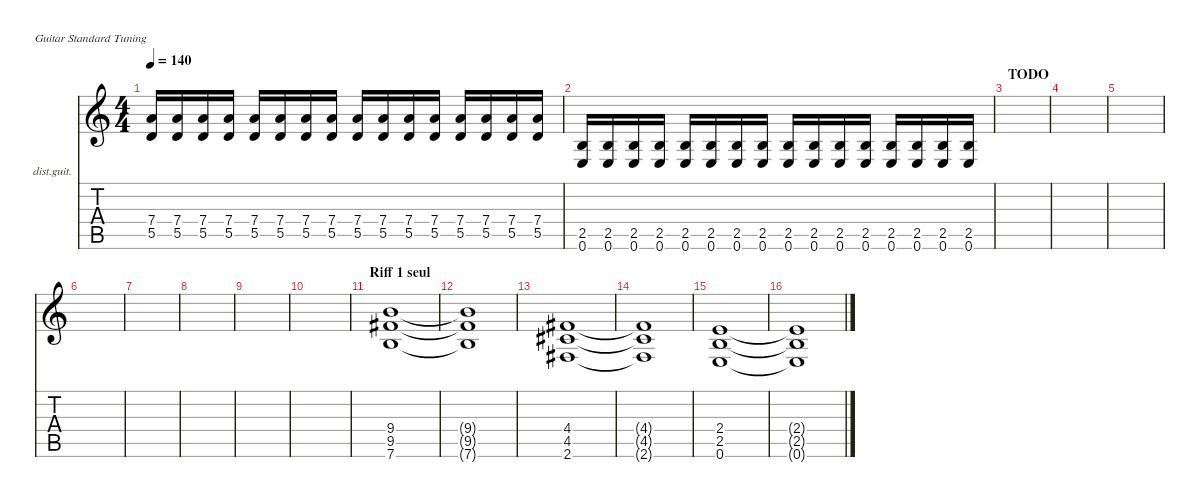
\defaultSystemsLayout 4
\hideDynamics
\bracketExtendMode nobrackets
\firstSystemTrackNameOrientation horizontal
\otherSystemsTrackNameOrientation horizontal
\track ("Rythm Guitar" "dist.guit.") {instrument distortionguitar}
\staff {score tabs}
\tuning (E4 B3 G3 D3 A2 E2)
\ts (4 4)
\tempo 140
\clef g2
\ks c
(5.5 7.4).16{dy mf} (5.5 7.4).16 (5.5 7.4).16 (5.5 7.4).16 (5.5 7.4).16 (5.5 7.4).16 (5.5 7.4).16 (5.5 7.4).16 (5.5 7.4).16 (5.5 7.4).16 (5.5 7.4).16 (5.5 7.4).16 (5.5 7.4).16 (5.5 7.4).16 (5.5 7.4).16 (5.5 7.4).16 |
(0.6 2.5).16 (0.6 2.5).16 (0.6 2.5).16 (0.6 2.5).16 (0.6 2.5).16 (0.6 2.5).16 (0.6 2.5).16 (0.6 2.5).16 (0.6 2.5).16 (0.6 2.5).16 (0.6 2.5).16 (0.6 2.5).16 (0.6 2.5).16 (0.6 2.5).16 (0.6 2.5).16 (0.6 2.5).16 |
\section ("" "TODO")
|
|
|
|
|
|
|
|
\section ("" "Riff 1 seul")
(7.6 9.5{acc #} 9.4).1 |
(7.6{t} 9.5{t acc #} 9.4{t}).1 |
(2.6{acc #} 4.5{acc #} 4.4{acc #}).1 |
(2.6{t acc #} 4.5{t acc #} 4.4{t acc #}).1 |
(0.6 2.5 2.4).1 |
(0.6{t} 2.5{t} 2.4{t}).1
